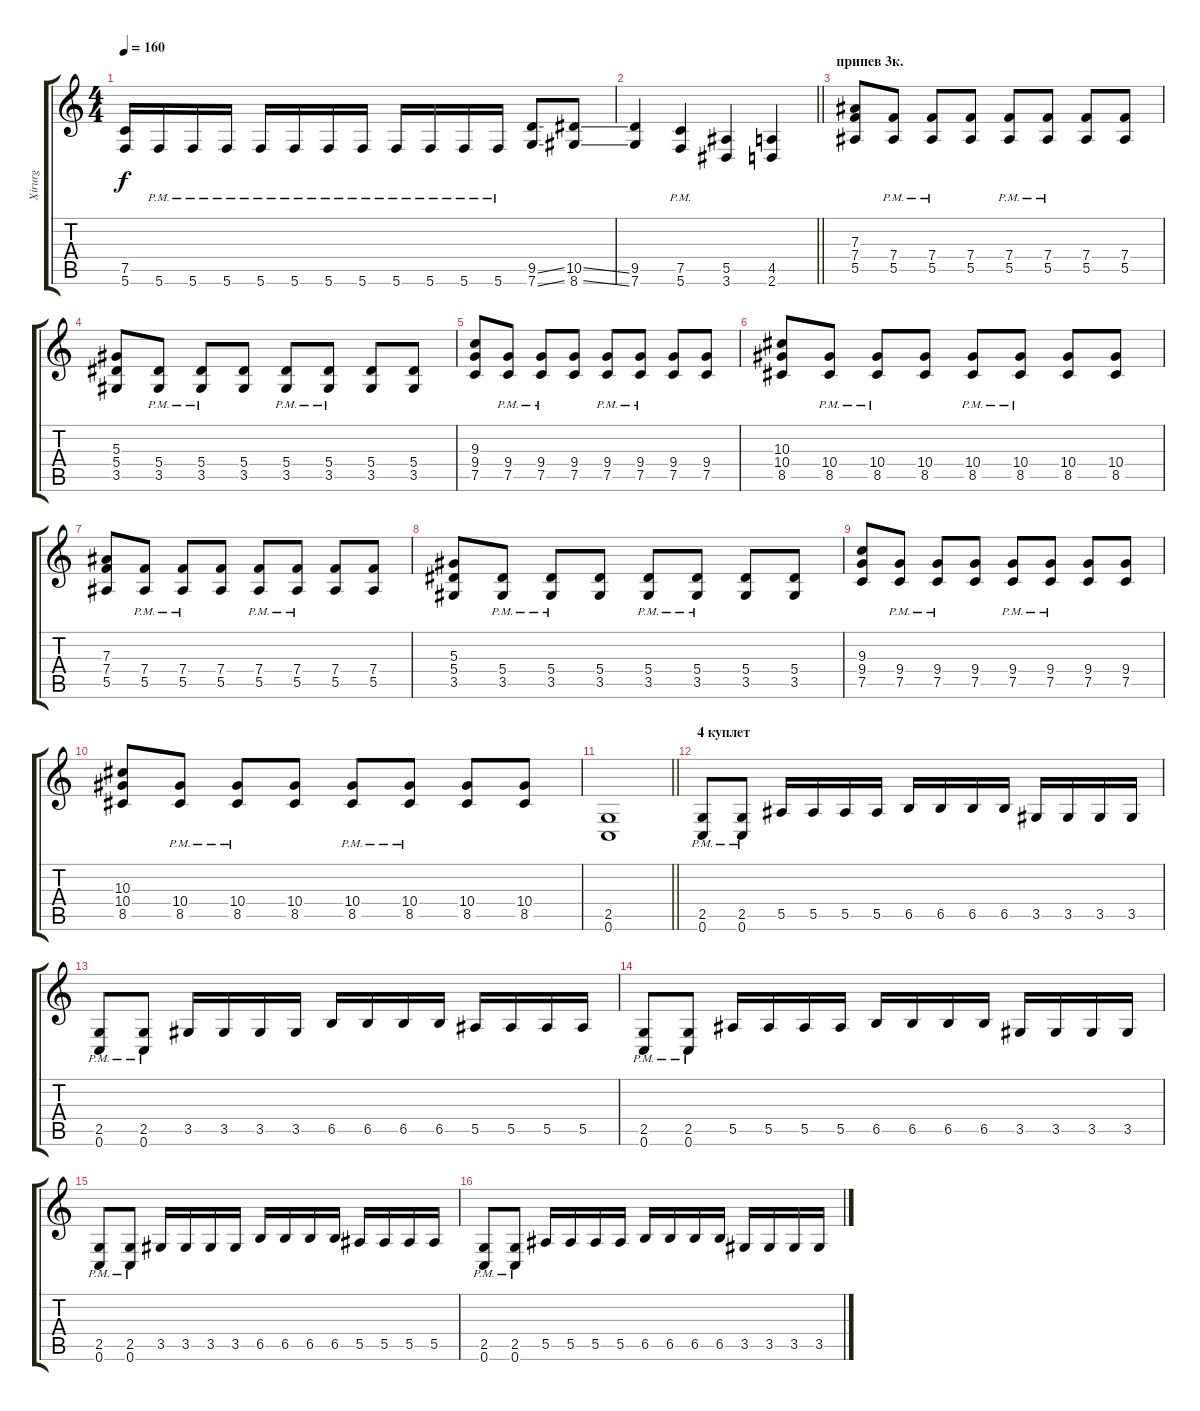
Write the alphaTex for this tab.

\track ("Xirurg" "Xirurg") {instrument distortionguitar}
\staff {score tabs}
\tuning (C4 G3 Eb3 Bb2 F2 C2) {hide}
\ts (4 4)
\tempo 160
\clef g2
\ks c
(7.5 5.6).16{dy f} 5.6{pm}.16 5.6{pm}.16 5.6{pm}.16 5.6{pm}.16 5.6{pm}.16 5.6{pm}.16 5.6{pm}.16 5.6{pm}.16 5.6{pm}.16 5.6{pm}.16 5.6{pm}.16 (9.5{ss} 7.6{ss}).8 (10.5{ss} 8.6{ss}).8 |
\barLineRight lightlight
(9.5 7.6).4 (7.5 5.6{pm}).4 (5.5 3.6).4 (4.5 2.6).4 |
\section ("" "припев 3к.")
(7.3 7.4 5.5).8 (7.4{pm} 5.5{pm}).8 (7.4{pm} 5.5{pm}).8 (7.4 5.5).8 (7.4{pm} 5.5{pm}).8 (7.4{pm} 5.5{pm}).8 (7.4 5.5).8 (7.4 5.5).8 |
(5.3 5.4 3.5).8 (5.4{pm} 3.5{pm}).8 (5.4{pm} 3.5{pm}).8 (5.4 3.5).8 (5.4{pm} 3.5{pm}).8 (5.4{pm} 3.5{pm}).8 (5.4 3.5).8 (5.4 3.5).8 |
(9.3 9.4 7.5).8 (9.4{pm} 7.5{pm}).8 (9.4{pm} 7.5{pm}).8 (9.4 7.5).8 (9.4{pm} 7.5{pm}).8 (9.4{pm} 7.5{pm}).8 (9.4 7.5).8 (9.4 7.5).8 |
(10.3 10.4 8.5).8 (10.4{pm} 8.5{pm}).8 (10.4{pm} 8.5{pm}).8 (10.4 8.5).8 (10.4{pm} 8.5{pm}).8 (10.4{pm} 8.5{pm}).8 (10.4 8.5).8 (10.4 8.5).8 |
(7.3 7.4 5.5).8 (7.4{pm} 5.5{pm}).8 (7.4{pm} 5.5{pm}).8 (7.4 5.5).8 (7.4{pm} 5.5{pm}).8 (7.4{pm} 5.5{pm}).8 (7.4 5.5).8 (7.4 5.5).8 |
(5.3 5.4 3.5).8 (5.4{pm} 3.5{pm}).8 (5.4{pm} 3.5{pm}).8 (5.4 3.5).8 (5.4{pm} 3.5{pm}).8 (5.4{pm} 3.5{pm}).8 (5.4 3.5).8 (5.4 3.5).8 |
(9.3 9.4 7.5).8 (9.4{pm} 7.5{pm}).8 (9.4{pm} 7.5{pm}).8 (9.4 7.5).8 (9.4{pm} 7.5{pm}).8 (9.4{pm} 7.5{pm}).8 (9.4 7.5).8 (9.4 7.5).8 |
(10.3 10.4 8.5).8 (10.4{pm} 8.5{pm}).8 (10.4{pm} 8.5{pm}).8 (10.4 8.5).8 (10.4{pm} 8.5{pm}).8 (10.4{pm} 8.5{pm}).8 (10.4 8.5).8 (10.4 8.5).8 |
\barLineRight lightlight
(2.5 0.6).1 |
\section ("" "4 куплет")
(2.5 0.6{pm}).8 (2.5 0.6{pm}).8 5.5.16 5.5.16 5.5.16 5.5.16 6.5.16 6.5.16 6.5.16 6.5.16 3.5.16 3.5.16 3.5.16 3.5.16 |
(2.5 0.6{pm}).8 (2.5 0.6{pm}).8 3.5.16 3.5.16 3.5.16 3.5.16 6.5.16 6.5.16 6.5.16 6.5.16 5.5.16 5.5.16 5.5.16 5.5.16 |
(2.5 0.6{pm}).8 (2.5 0.6{pm}).8 5.5.16 5.5.16 5.5.16 5.5.16 6.5.16 6.5.16 6.5.16 6.5.16 3.5.16 3.5.16 3.5.16 3.5.16 |
(2.5 0.6{pm}).8 (2.5 0.6{pm}).8 3.5.16 3.5.16 3.5.16 3.5.16 6.5.16 6.5.16 6.5.16 6.5.16 5.5.16 5.5.16 5.5.16 5.5.16 |
(2.5 0.6{pm}).8 (2.5 0.6{pm}).8 5.5.16 5.5.16 5.5.16 5.5.16 6.5.16 6.5.16 6.5.16 6.5.16 3.5.16 3.5.16 3.5.16 3.5.16
